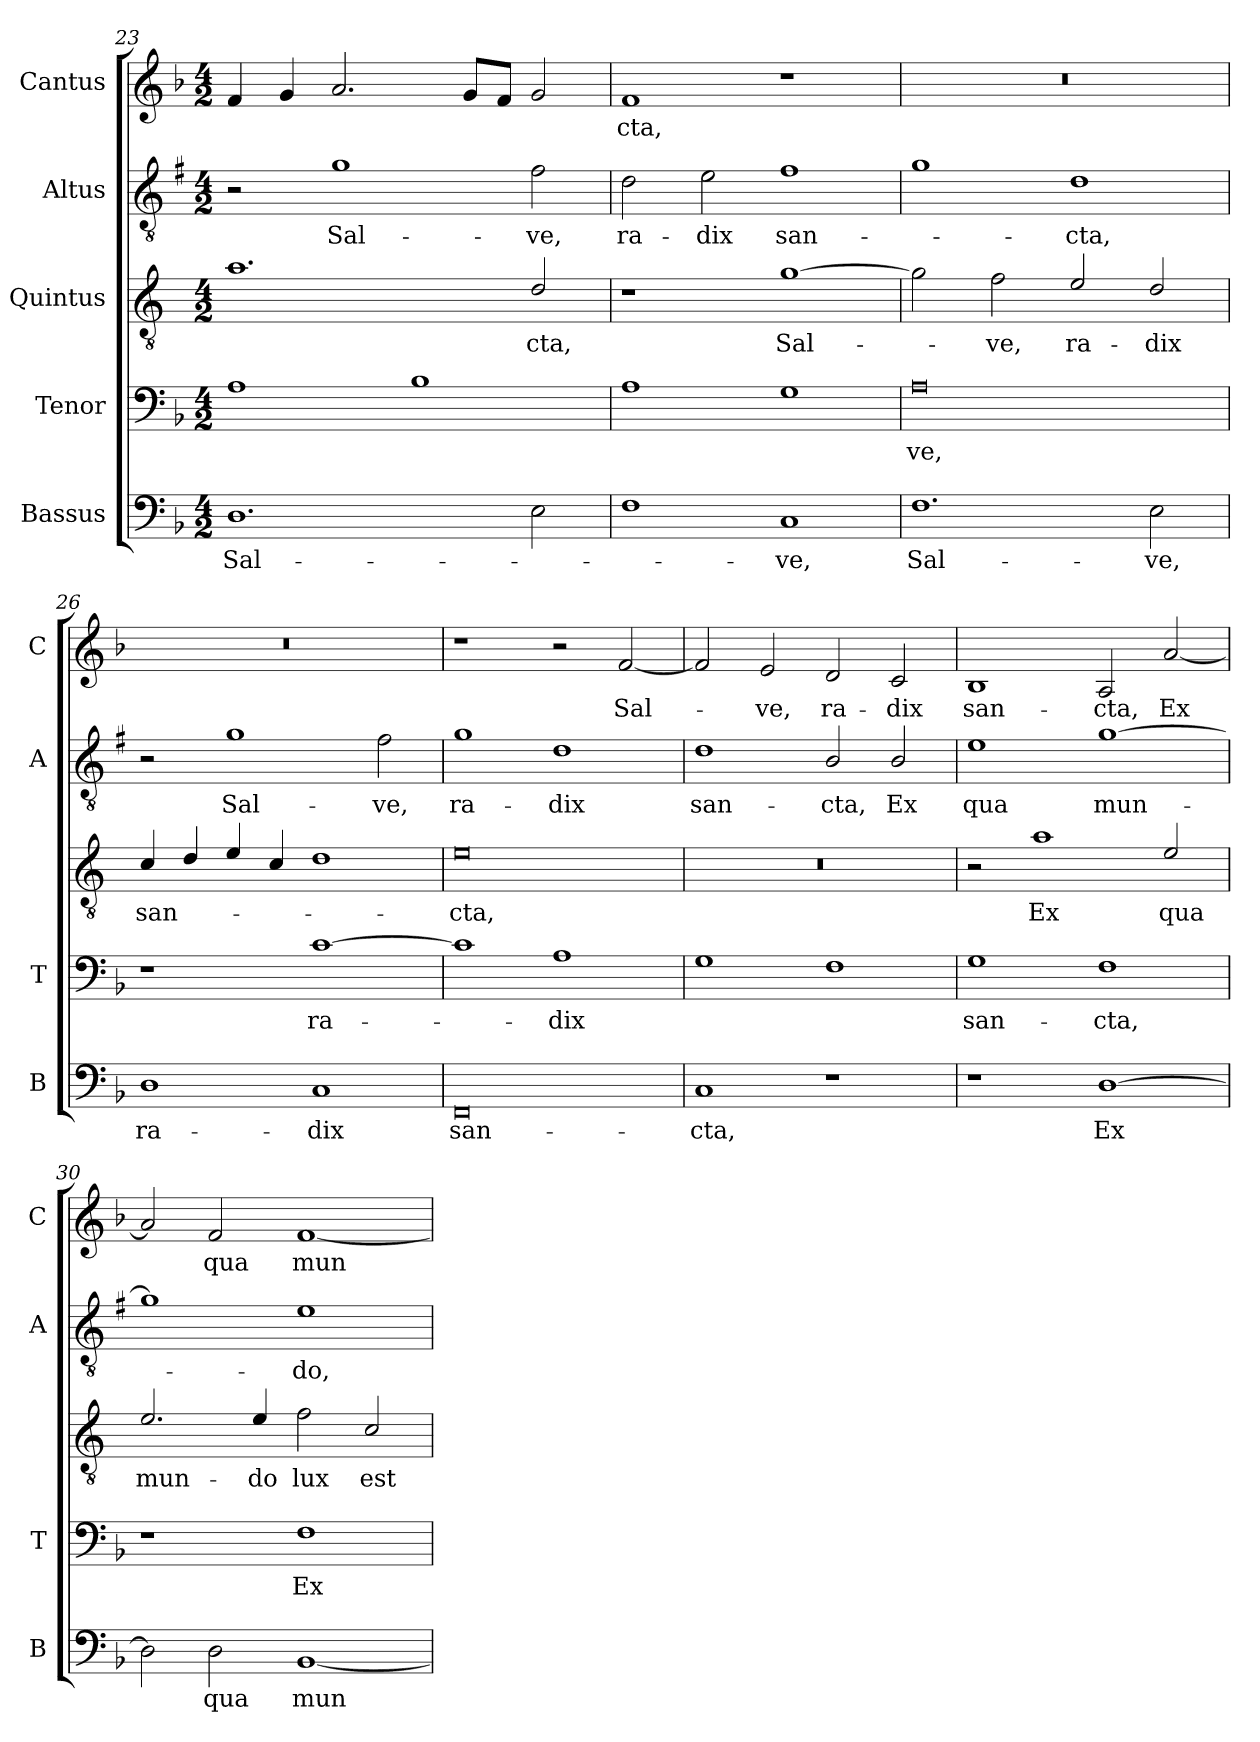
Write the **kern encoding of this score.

**kern	**text	**kern	**text	**kern	**text	**kern	**text	**kern	**text
*part5	*part5	*part4	*part4	*part3	*part3	*part2	*part2	*part1	*part1
*staff5	*staff5	*staff4	*staff4	*staff3	*staff3	*staff2	*staff2	*staff1	*staff1
*I"Bassus	*	*I"Tenor	*	*I"Quintus	*	*I"Altus	*	*I"Cantus	*
*I'B	*	*I'T	*	*	*	*I'A	*	*I'C	*
*clefF4	*	*clefF4	*	*clefGv2	*	*clefGv2	*	*clefG2	*
*	*	*	*	*ITrd4c7	*	*ITrd1c2	*	*	*
*k[b-]	*	*k[b-]	*	*k[b-]	*	*k[b-]	*	*k[b-]	*
*F:	*	*F:	*	*F:	*	*F:	*	*F:	*
*M4/2	*	*M4/2	*	*M4/2	*	*M4/2	*	*M4/2	*
=23	=23	=23	=23	=23	=23	=23	=23	=23	=23
!	!LO:LY:b	!	!	!	!	!	!	!	!
1.D	Sal-	1A	.	1.d	.	2r	.	4f/	.
.	.	.	.	.	.	.	.	4g/	.
!	!	!	!	!	!	!	!LO:LY:b	!	!
.	.	.	.	.	.	1f	Sal-	2.a/	.
.	.	1B-	.	.	.	.	.	.	.
.	.	.	.	.	.	.	.	8g/L	.
.	.	.	.	.	.	.	.	8f/J	.
!	!	!	!	!	!LO:LY:b	!	!LO:LY:b	!	!
2E\	.	.	.	2G/	-cta,	2e\	-ve,	2g/	.
!!LO:LB:g=z
=24	=24	=24	=24	=24	=24	=24	=24	=24	=24
!	!	!	!	!	!	!	!LO:LY:b	!	!LO:LY:b
1F	.	1A	.	1r	.	2c\	ra-	1f	-cta,
!	!	!	!	!	!	!	!LO:LY:b	!	!
.	.	.	.	.	.	2d\	-dix	.	.
!	!LO:LY:b	!	!	!	!LO:LY:b	!	!LO:LY:b	!	!
1C	-ve,	1G	.	[1c	Sal-	1e	san-	1r	.
=25	=25	=25	=25	=25	=25	=25	=25	=25	=25
!	!LO:LY:b	!	!LO:LY:b	!	!	!	!	!	!
1.F	Sal-	0A	-ve,	2c\]	.	1f	.	0r	.
!	!	!	!	!	!LO:LY:b	!	!	!	!
.	.	.	.	2B-\	-ve,	.	.	.	.
!	!	!	!	!	!LO:LY:b	!	!LO:LY:b	!	!
.	.	.	.	2A/	ra-	1c	-cta,	.	.
!	!LO:LY:b	!	!	!	!LO:LY:b	!	!	!	!
2E\	-ve,	.	.	2G/	-dix	.	.	.	.
=26	=26	=26	=26	=26	=26	=26	=26	=26	=26
!	!LO:LY:b	!	!	!	!LO:LY:b	!	!	!	!
1D	ra-	1r	.	4F/	san-	2r	.	0r	.
.	.	.	.	4G/	.	.	.	.	.
!	!	!	!	!	!	!	!LO:LY:b	!	!
.	.	.	.	4A/	.	1f	Sal-	.	.
.	.	.	.	4F/	.	.	.	.	.
!	!LO:LY:b	!	!LO:LY:b	!	!	!	!	!	!
1C	-dix	[1c	ra-	1G	.	.	.	.	.
!	!	!	!	!	!	!	!LO:LY:b	!	!
.	.	.	.	.	.	2e\	-ve,	.	.
=27	=27	=27	=27	=27	=27	=27	=27	=27	=27
!	!LO:LY:b	!	!	!	!LO:LY:b	!	!LO:LY:b	!	!
0FF	san-	1c]	.	0A	-cta,	1f	ra-	1r	.
!	!	!	!LO:LY:b	!	!	!	!LO:LY:b	!	!
.	.	1A	-dix	.	.	1c	-dix	2r	.
!	!	!	!	!	!	!	!	!	!LO:LY:b
.	.	.	.	.	.	.	.	[2f/	Sal-
=28	=28	=28	=28	=28	=28	=28	=28	=28	=28
!	!LO:LY:b	!	!	!	!	!	!LO:LY:b	!	!
1C	-cta,	1G	.	0r	.	1c	san-	2f/]	.
!	!	!	!	!	!	!	!	!	!LO:LY:b
.	.	.	.	.	.	.	.	2e/	-ve,
!	!	!	!	!	!	!	!LO:LY:b	!	!LO:LY:b
1r	.	1F	.	.	.	2A/	-cta,	2d/	ra-
!	!	!	!	!	!	!	!LO:LY:b	!	!LO:LY:b
.	.	.	.	.	.	2A/	Ex	2c/	-dix
=29	=29	=29	=29	=29	=29	=29	=29	=29	=29
!	!	!	!LO:LY:b	!	!	!	!LO:LY:b	!	!LO:LY:b
1r	.	1G	san-	2r	.	1d	qua	1B-	san-
!	!	!	!	!	!LO:LY:b	!	!	!	!
.	.	.	.	1d	Ex	.	.	.	.
!	!LO:LY:b	!	!LO:LY:b	!	!	!	!LO:LY:b	!	!LO:LY:b
[1D	Ex	1F	-cta,	.	.	[1f	mun-	2A/	-cta,
!	!	!	!	!	!LO:LY:b	!	!	!	!LO:LY:b
.	.	.	.	2A/	qua	.	.	[2a/	Ex
!!LO:LB:g=z
=30	=30	=30	=30	=30	=30	=30	=30	=30	=30
!	!	!	!	!	!LO:LY:b	!	!	!	!
2D\]	.	1r	.	2.A/	mun-	1f]	.	2a/]	.
!	!LO:LY:b	!	!	!	!	!	!	!	!LO:LY:b
2D\	qua	.	.	.	.	.	.	2f/	qua
!	!	!	!	!	!LO:LY:b	!	!	!	!
.	.	.	.	4A/	-do	.	.	.	.
!	!LO:LY:b	!	!LO:LY:b	!	!LO:LY:b	!	!LO:LY:b	!	!LO:LY:b
[1BB-	mun-	1F	Ex	2B-\	lux	1d	-do,	[1f	mun-
!	!	!	!	!	!LO:LY:b	!	!	!	!
.	.	.	.	2F/	est	.	.	.	.
=	=	=	=	=	=	=	=	=	=
*-	*-	*-	*-	*-	*-	*-	*-	*-	*-
